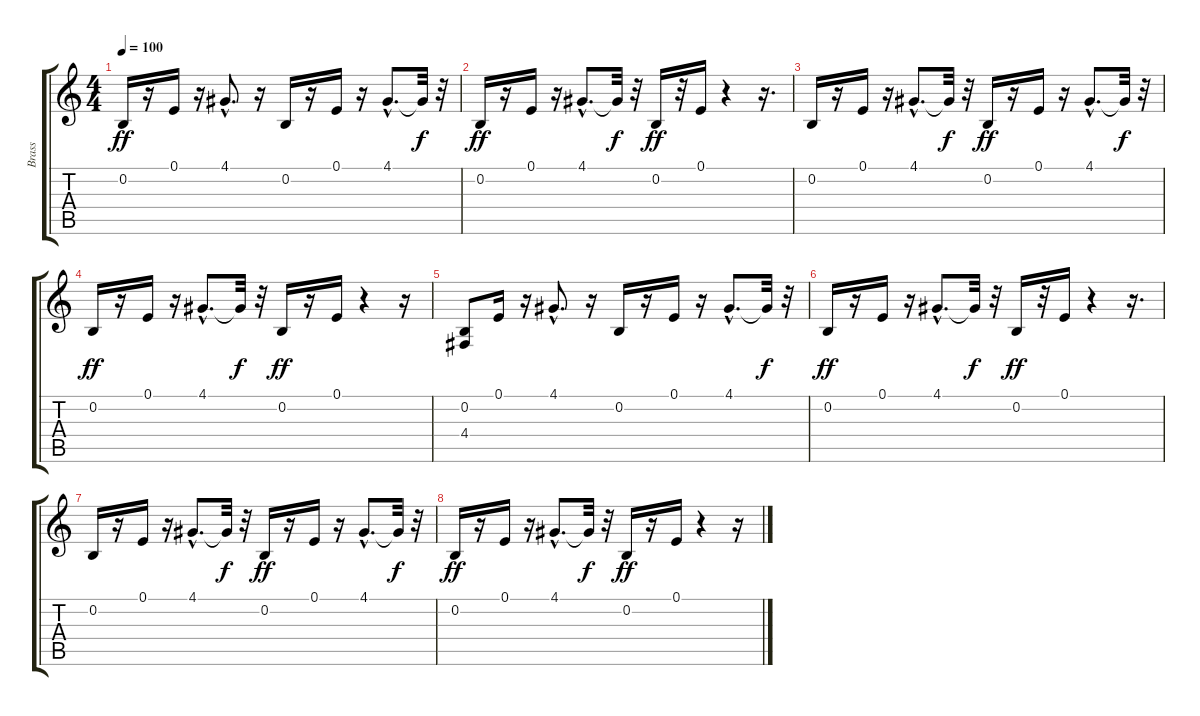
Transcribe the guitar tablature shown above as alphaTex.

\track ("Brass" "Brass") {instrument brasssection}
\staff {score tabs}
\tuning (E4 B3 G3 D3 A2 E2) {hide}
\ts (4 4)
\tempo 100
\clef g2
\ks c
0.2.16{dy ff} r.16 0.1.16 r.16 4.1{hac}.8{d} r.16 0.2.16 r.16 0.1.16 r.16 4.1{hac}.8{d} 4.1{t}.32{dy f} r.32 |
0.2.16{dy ff} r.16 0.1.16 r.16 4.1{hac}.8{d} 4.1{t}.32{dy f} r.32 0.2.16{dy ff} r.32 0.1.16 r.4 r.16{d} |
0.2.16 r.16 0.1.16 r.16 4.1{hac}.8{d} 4.1{t}.32{dy f} r.32 0.2.16{dy ff} r.16 0.1.16 r.16 4.1{hac}.8{d} 4.1{t}.32{dy f} r.32 |
0.2.16{dy ff} r.16 0.1.16 r.16 4.1{hac}.8{d} 4.1{t}.32{dy f} r.32 0.2.16{dy ff} r.16 0.1.16 r.4 r.16 |
(0.2 4.4).8 0.1.16 r.16 4.1{hac}.8{d} r.16 0.2.16 r.16 0.1.16 r.16 4.1{hac}.8{d} 4.1{t}.32{dy f} r.32 |
0.2.16{dy ff} r.16 0.1.16 r.16 4.1{hac}.8{d} 4.1{t}.32{dy f} r.32 0.2.16{dy ff} r.32 0.1.16 r.4 r.16{d} |
0.2.16 r.16 0.1.16 r.16 4.1{hac}.8{d} 4.1{t}.32{dy f} r.32 0.2.16{dy ff} r.16 0.1.16 r.16 4.1{hac}.8{d} 4.1{t}.32{dy f} r.32 |
0.2.16{dy ff} r.16 0.1.16 r.16 4.1{hac}.8{d} 4.1{t}.32{dy f} r.32 0.2.16{dy ff} r.16 0.1.16 r.4 r.16
